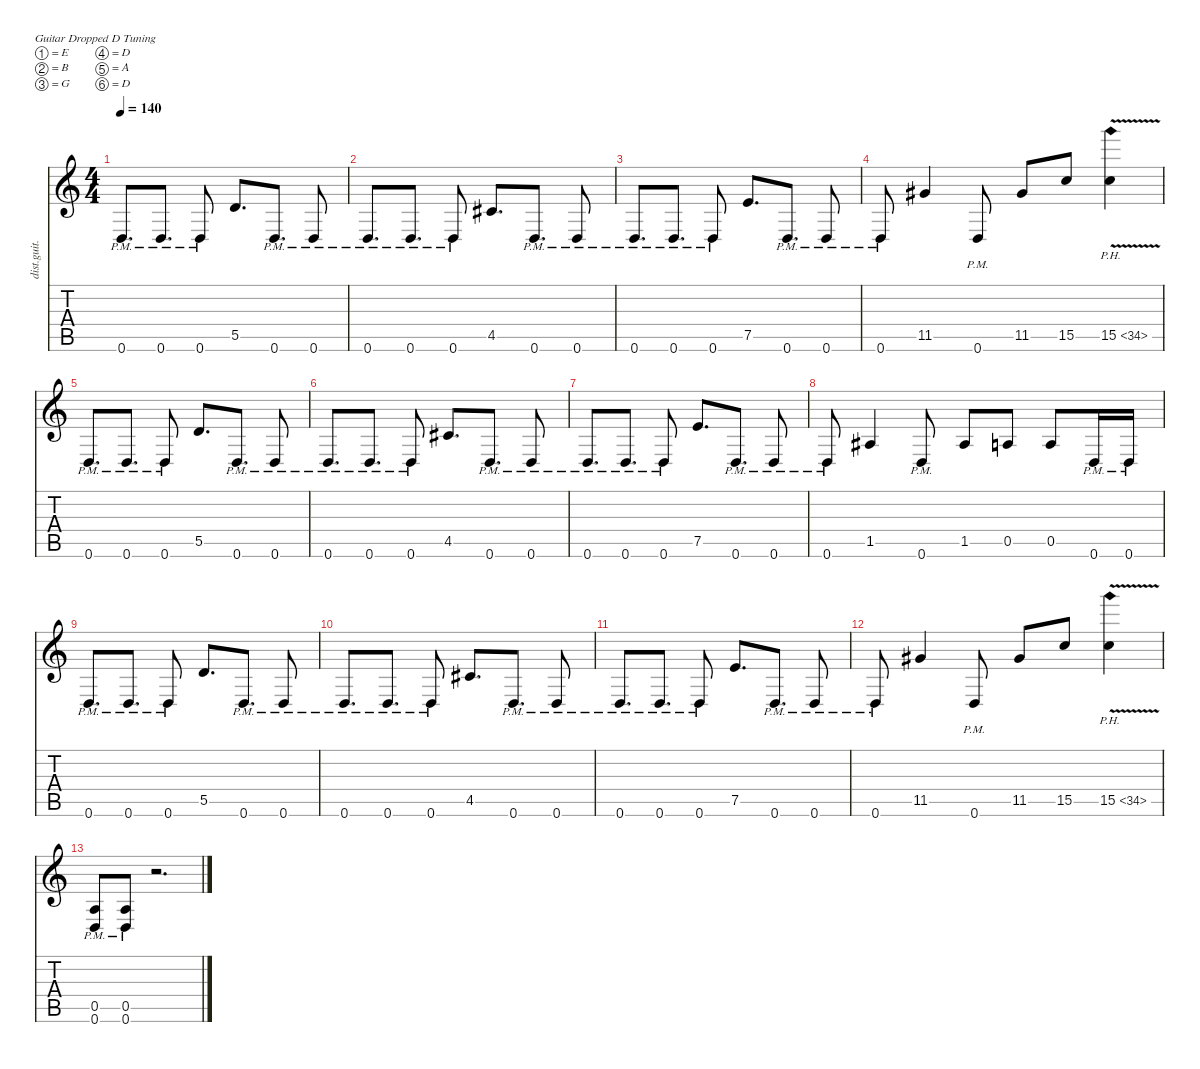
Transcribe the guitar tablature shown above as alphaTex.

\defaultSystemsLayout 4
\hideDynamics
\bracketExtendMode nobrackets
\otherSystemsTrackNameOrientation horizontal
\track ("Mark Morton - Rhythm" "dist.guit.") {instrument distortionguitar}
\staff {score tabs}
\tuning (E4 B3 G3 D3 A2 D2)
\ts (4 4)
\tempo 140
\clef g2
\ks c
0.6{pm}.8{d dy f beam Up} 0.6{pm}.8{d beam Up} 0.6{pm}.8{beam Up} 5.5.8{d beam Up} 0.6{pm}.8{d beam Up} 0.6{pm}.8{beam Up} |
0.6{pm}.8{d beam Up} 0.6{pm}.8{d beam Up} 0.6{pm}.8{beam Up} 4.5{acc #}.8{d beam Up} 0.6{pm}.8{d beam Up} 0.6{pm}.8{beam Up} |
0.6{pm}.8{d beam Up} 0.6{pm}.8{d beam Up} 0.6{pm}.8{beam Up} 7.5.8{d beam Up} 0.6{pm}.8{d beam Up} 0.6{pm}.8{beam Up} |
0.6{pm}.8{beam Up} 11.5{acc #}.4{beam Up} 0.6{pm}.8{beam Up} 11.5{acc #}.8{beam Up} 15.5.8{beam Up} 15.5{ph 19 v}.4{beam Down} |
0.6{pm}.8{d beam Up} 0.6{pm}.8{d beam Up} 0.6{pm}.8{beam Up} 5.5.8{d beam Up} 0.6{pm}.8{d beam Up} 0.6{pm}.8{beam Up} |
0.6{pm}.8{d beam Up} 0.6{pm}.8{d beam Up} 0.6{pm}.8{beam Up} 4.5{acc #}.8{d beam Up} 0.6{pm}.8{d beam Up} 0.6{pm}.8{beam Up} |
0.6{pm}.8{d beam Up} 0.6{pm}.8{d beam Up} 0.6{pm}.8{beam Up} 7.5.8{d beam Up} 0.6{pm}.8{d beam Up} 0.6{pm}.8{beam Up} |
0.6{pm}.8{beam Up} 1.5{acc #}.4{beam Up} 0.6{pm}.8{beam Up} 1.5{acc #}.8{beam Up} 0.5.8{beam Up} 0.5.8{beam Up} 0.6{pm}.16{beam Up} 0.6{pm}.16{beam Up} |
0.6{pm}.8{d beam Up} 0.6{pm}.8{d beam Up} 0.6{pm}.8{beam Up} 5.5.8{d beam Up} 0.6{pm}.8{d beam Up} 0.6{pm}.8{beam Up} |
0.6{pm}.8{d beam Up} 0.6{pm}.8{d beam Up} 0.6{pm}.8{beam Up} 4.5{acc #}.8{d beam Up} 0.6{pm}.8{d beam Up} 0.6{pm}.8{beam Up} |
0.6{pm}.8{d beam Up} 0.6{pm}.8{d beam Up} 0.6{pm}.8{beam Up} 7.5.8{d beam Up} 0.6{pm}.8{d beam Up} 0.6{pm}.8{beam Up} |
0.6{pm}.8{beam Up} 11.5{acc #}.4{beam Up} 0.6{pm}.8{beam Up} 11.5{acc #}.8{beam Up} 15.5.8{beam Up} 15.5{ph 19 v}.4{beam Down} |
(0.5{pm} 0.6{pm}).8{beam Up} (0.5{pm} 0.6{pm}).8{beam Up} r.2{d beam Up}
